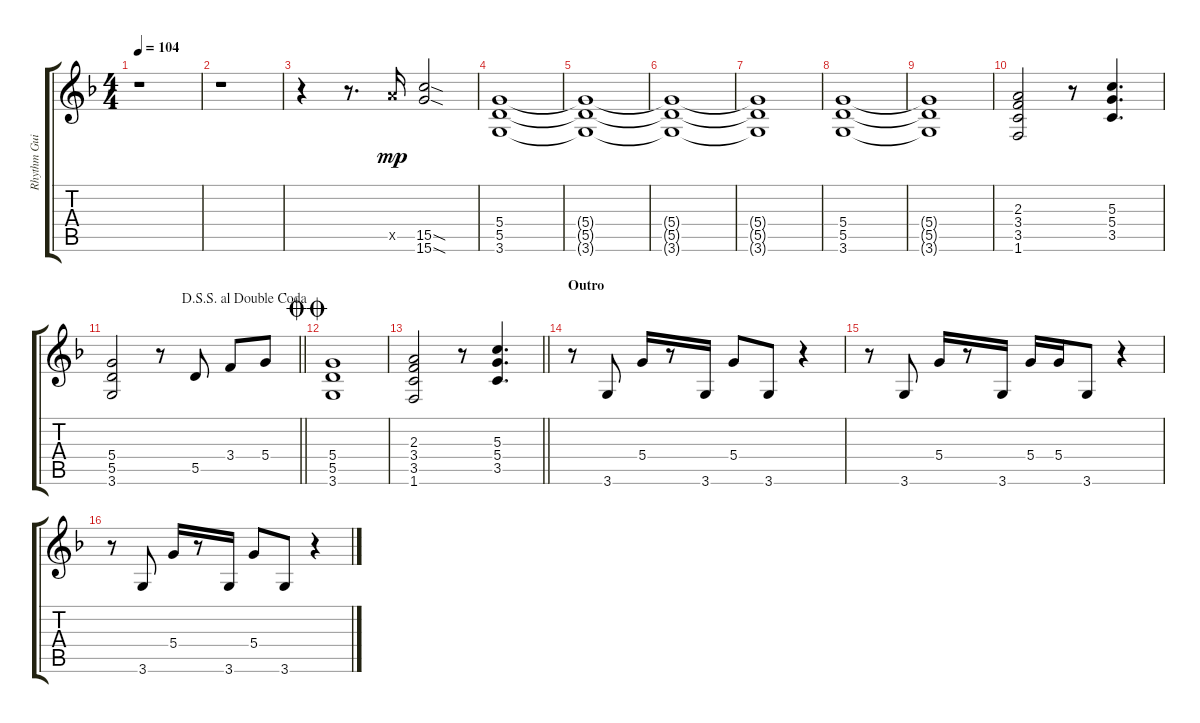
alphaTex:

\track ("Rhythm Guitar II" "Rhythm Gui") {instrument overdrivenguitar}
\staff {score tabs}
\tuning (E4 B3 G3 D3 A2 E2) {hide}
\ts (4 4)
\tempo 104
\clef g2
\ks f
r.1{dy mp} |
r.1 |
r.4 r.8{d} 12.5{x}.16 (15.5{sod} 15.6{sod}).2 |
(5.4 5.5 3.6).1 |
(5.4{t} 5.5{t} 3.6{t}).1 |
(5.4{t} 5.5{t} 3.6{t}).1 |
(5.4{t} 5.5{t} 3.6{t}).1 |
(5.4 5.5 3.6).1 |
(5.4{t} 5.5{t} 3.6{t}).1 |
(2.3 3.4 3.5 1.6).2 r.8 (5.3 5.4 3.5).4{d} |
\jump dalsegnosegnoaldoublecoda
\barLineRight lightlight
(5.4 5.5 3.6).2 r.8 5.5.8 3.4.8 5.4.8 |
\jump doublecoda
(5.4 5.5 3.6).1 |
\barLineRight lightlight
(2.3 3.4 3.5 1.6).2 r.8 (5.3 5.4 3.5).4{d} |
\section ("" "Outro")
r.8 3.6.8 5.4.16 r.8 3.6.16 5.4.8 3.6.8 r.4 |
r.8 3.6.8 5.4.16 r.8 3.6.16 5.4.16 5.4.16 3.6.8 r.4 |
r.8 3.6.8 5.4.16 r.8 3.6.16 5.4.8 3.6.8 r.4
